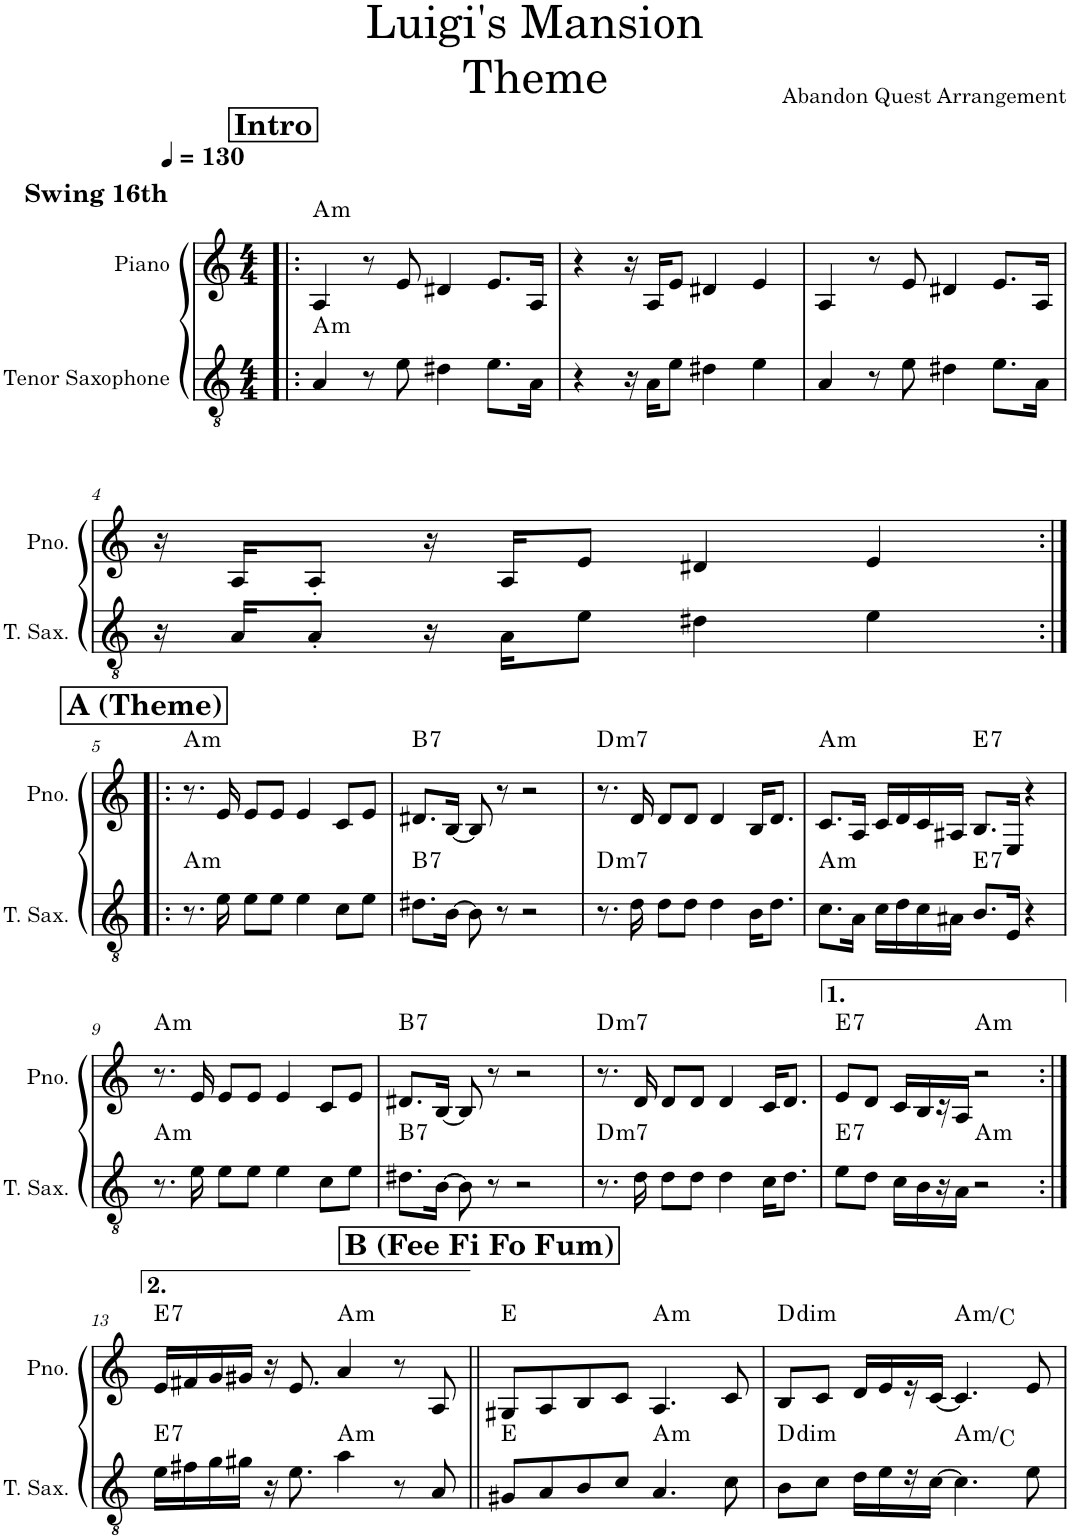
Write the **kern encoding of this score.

**kern	**harte	**kern	**harte
*part2	*part2	*part1	*part1
*staff2	*	*staff1	*
*I"Tenor Saxophone	*	*I"Piano	*
*I'T. Sax.	*	*I'Pno.	*
*clefGv2	*	*clefG2	*
*ITrd8c14	*	*	*
*k[]	*	*k[]	*
*M4/4	*	*M4/4	*
*MM130	*	*MM130	*
!!LO:REH:place=s1:a:B:cj:fs=14:t=Intro
=1!|:	=1!|:	=1!|:	=1!|:
!	!LO:H:kt=m	!LO:TX:a:B:t=Swing 16th	!LO:H:kt=m
4A/	A:min	4A/	A:min
8r	.	8r	.
8e\	.	8e/	.
4d#X\	.	4d#X/	.
8.e\L	.	8.e/L	.
16A\Jk	.	16A/Jk	.
=2	=2	=2	=2
4r	.	4r	.
16r	.	16r	.
16A\KL	.	16A/KL	.
8e\J	.	8e/J	.
4d#X\	.	4d#X/	.
4e\	.	4e/	.
=3	=3	=3	=3
4A/	.	4A/	.
8r	.	8r	.
8e\	.	8e/	.
4d#X\	.	4d#X/	.
8.e\L	.	8.e/L	.
16A\Jk	.	16A/Jk	.
!!LO:LB:g=z
=4	=4	=4	=4
16r	.	16r	.
16A/KL	.	16A/KL	.
8A'/J	.	8A'/J	.
16r	.	16r	.
16A\KL	.	16A/KL	.
8e\J	.	8e/J	.
4d#X\	.	4d#X/	.
4e\	.	4e/	.
!!LO:LB:g=z
!!LO:REH:place=s1:a:B:cj:fs=14:t=A (Theme)
=5:|!|:	=5:|!|:	=5:|!|:	=5:|!|:
!	!LO:H:kt=m	!	!LO:H:kt=m
8.r	A:min	8.r	A:min
16e\	.	16e/	.
8e\L	.	8e/L	.
8e\J	.	8e/J	.
4e\	.	4e/	.
8c\L	.	8c/L	.
8e\J	.	8e/J	.
=6	=6	=6	=6
!	!LO:H:kt=7	!	!LO:H:kt=7
8.d#X\L	B:7	8.d#X/L	B:7
[16B\Jk	.	[16B/Jk	.
8B\]	.	8B/]	.
8r	.	8r	.
2r	.	2r	.
=7	=7	=7	=7
!	!LO:H:kt=m7	!	!LO:H:kt=m7
8.r	D:min7	8.r	D:min7
16d\	.	16d/	.
8d\L	.	8d/L	.
8d\J	.	8d/J	.
4d\	.	4d/	.
16B\KL	.	16B/KL	.
8.d\J	.	8.d/J	.
=8	=8	=8	=8
!	!LO:H:kt=m	!	!LO:H:kt=m
8.c\L	A:min	8.c/L	A:min
16A\Jk	.	16A/Jk	.
16c\LL	.	16c/LL	.
16d\	.	16d/	.
16c\	.	16c/	.
16A#X\JJ	.	16A#X/JJ	.
!	!LO:H:kt=7	!	!LO:H:kt=7
8.B/L	E:7	8.B/L	E:7
16E/Jk	.	16E/Jk	.
4r	.	4r	.
!!LO:LB:g=z
=9	=9	=9	=9
!	!LO:H:kt=m	!	!LO:H:kt=m
8.r	A:min	8.r	A:min
16e\	.	16e/	.
8e\L	.	8e/L	.
8e\J	.	8e/J	.
4e\	.	4e/	.
8c\L	.	8c/L	.
8e\J	.	8e/J	.
=10	=10	=10	=10
!	!LO:H:kt=7	!	!LO:H:kt=7
8.d#X\L	B:7	8.d#X/L	B:7
[16B\Jk	.	[16B/Jk	.
8B\]	.	8B/]	.
8r	.	8r	.
2r	.	2r	.
=11	=11	=11	=11
!	!LO:H:kt=m7	!	!LO:H:kt=m7
8.r	D:min7	8.r	D:min7
16d\	.	16d/	.
8d\L	.	8d/L	.
8d\J	.	8d/J	.
4d\	.	4d/	.
16c\KL	.	16c/KL	.
8.d\J	.	8.d/J	.
=12	=12	=12	=12
!	!LO:H:kt=7	!	!LO:H:kt=7
8e\L	E:7	8e/L	E:7
8d\J	.	8d/J	.
16c\LL	.	16c/LL	.
16B\	.	16B/	.
16r	.	16r	.
16A\JJ	.	16A/JJ	.
!	!LO:H:kt=m	!	!LO:H:kt=m
2r	A:min	2r	A:min
!!LO:LB:g=z
=13:|!	=13:|!	=13:|!	=13:|!
!	!LO:H:kt=7	!	!LO:H:kt=7
16e\LL	E:7	16e/LL	E:7
16f#X\	.	16f#X/	.
16g\	.	16g/	.
16g#X\JJ	.	16g#X/JJ	.
16r	.	16r	.
8.e\	.	8.e/	.
!	!LO:H:kt=m	!	!LO:H:kt=m
4a\	A:min	4a/	A:min
8r	.	8r	.
8A/	.	8A/	.
!!LO:REH:place=s1:a:B:cj:fs=14:t=B (Fee Fi Fo Fum)
=14||	=14||	=14||	=14||
8G#X/L	E:maj	8G#X/L	E:maj
8A/	.	8A/	.
8B/	.	8B/	.
8c/J	.	8c/J	.
!	!LO:H:kt=m	!	!LO:H:kt=m
4.A/	A:min	4.A/	A:min
8c\	.	8c/	.
=15	=15	=15	=15
!	!LO:H:kt=dim	!	!LO:H:kt=dim
8B\L	D:dim	8B/L	D:dim
8c\J	.	8c/J	.
16d\LL	.	16d/LL	.
16e\	.	16e/	.
16r	.	16r	.
[16c\JJ	.	[16c/JJ	.
!	!LO:H:kt=m	!	!LO:H:kt=m
4.c\]	A:min/b3	4.c/]	A:min/b3
8e\	.	8e/	.
=	=	=	=
*-	*-	*-	*-
